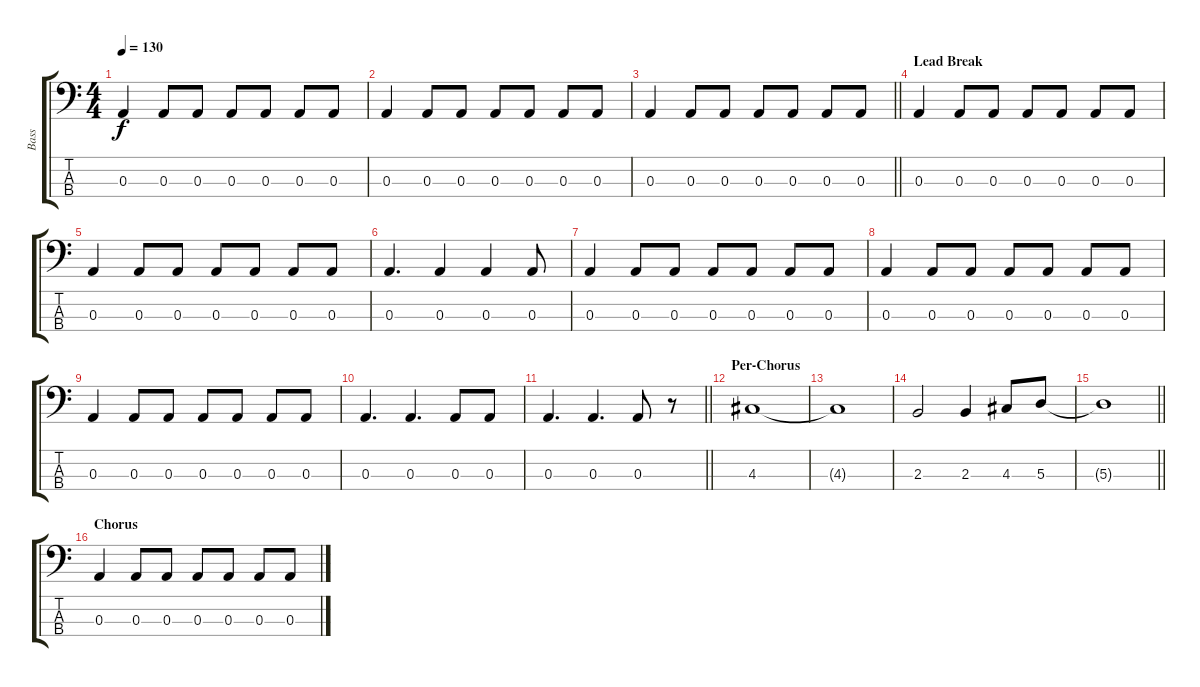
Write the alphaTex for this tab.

\track ("Bass" "Bass") {instrument electricbasspick}
\staff {score tabs}
\tuning (G2 D2 A1 E1) {hide}
\ts (4 4)
\tempo 130
\clef f4
\ks c
0.3.4{dy f} 0.3.8 0.3.8 0.3.8 0.3.8 0.3.8 0.3.8 |
0.3.4 0.3.8 0.3.8 0.3.8 0.3.8 0.3.8 0.3.8 |
\barLineRight lightlight
0.3.4 0.3.8 0.3.8 0.3.8 0.3.8 0.3.8 0.3.8 |
\section ("" "Lead Break")
0.3.4 0.3.8 0.3.8 0.3.8 0.3.8 0.3.8 0.3.8 |
0.3.4 0.3.8 0.3.8 0.3.8 0.3.8 0.3.8 0.3.8 |
0.3.4{d} 0.3.4 0.3.4 0.3.8 |
0.3.4 0.3.8 0.3.8 0.3.8 0.3.8 0.3.8 0.3.8 |
0.3.4 0.3.8 0.3.8 0.3.8 0.3.8 0.3.8 0.3.8 |
0.3.4 0.3.8 0.3.8 0.3.8 0.3.8 0.3.8 0.3.8 |
0.3.4{d} 0.3.4{d} 0.3.8 0.3.8 |
\barLineRight lightlight
0.3.4{d} 0.3.4{d} 0.3.8 r.8 |
\section ("" "Per-Chorus")
4.3.1 |
4.3{t}.1 |
2.3.2 2.3.4 4.3.8 5.3.8 |
\barLineRight lightlight
5.3{t}.1 |
\section ("" "Chorus")
0.3.4 0.3.8 0.3.8 0.3.8 0.3.8 0.3.8 0.3.8
